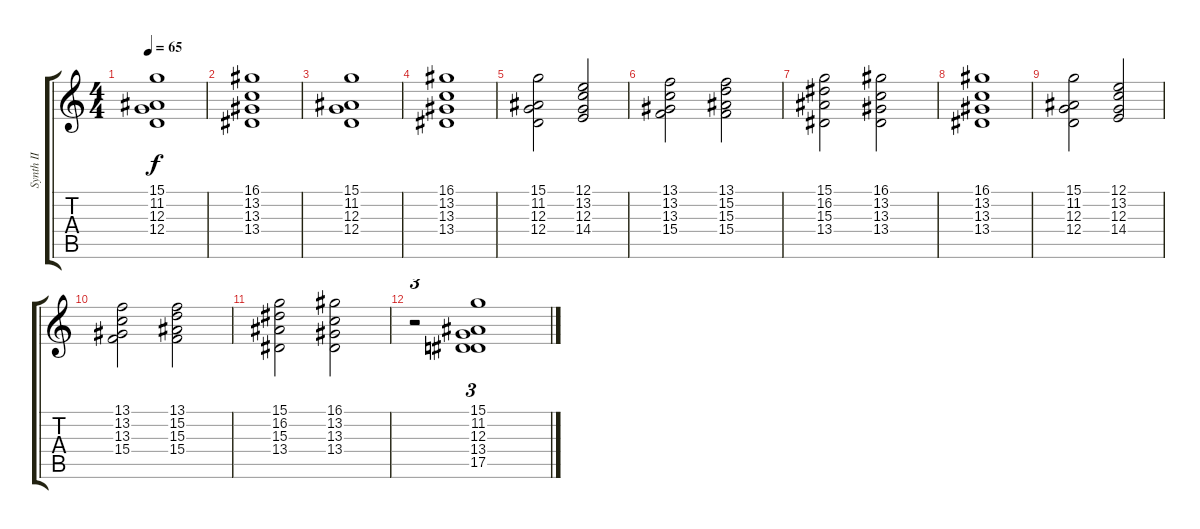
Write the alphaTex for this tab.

\track ("Synth II" "Synth II") {instrument stringensemble1}
\staff {score tabs}
\tuning (E4 B3 G3 D3 A2 E2) {hide}
\ts (4 4)
\tempo 65
\clef g2
\ks c
(15.1 11.2 12.3 12.4).1{dy f} |
(16.1 13.2 13.3 13.4).1 |
(15.1 11.2 12.3 12.4).1 |
(16.1 13.2 13.3 13.4).1 |
(15.1 11.2 12.3 12.4).2 (12.1 13.2 12.3 14.4).2 |
(13.1 13.2 13.3 15.4).2 (13.1 15.2 15.3 15.4).2 |
(15.1 16.2 15.3 13.4).2 (16.1 13.2 13.3 13.4).2 |
(16.1 13.2 13.3 13.4).1 |
(15.1 11.2 12.3 12.4).2 (12.1 13.2 12.3 14.4).2 |
(13.1 13.2 13.3 15.4).2 (13.1 15.2 15.3 15.4).2 |
(15.1 16.2 15.3 13.4).2 (16.1 13.2 13.3 13.4).2 |
r.2{tu (3 2)} (15.1 11.2 12.3 13.4 17.5).1{tu (3 2)}
